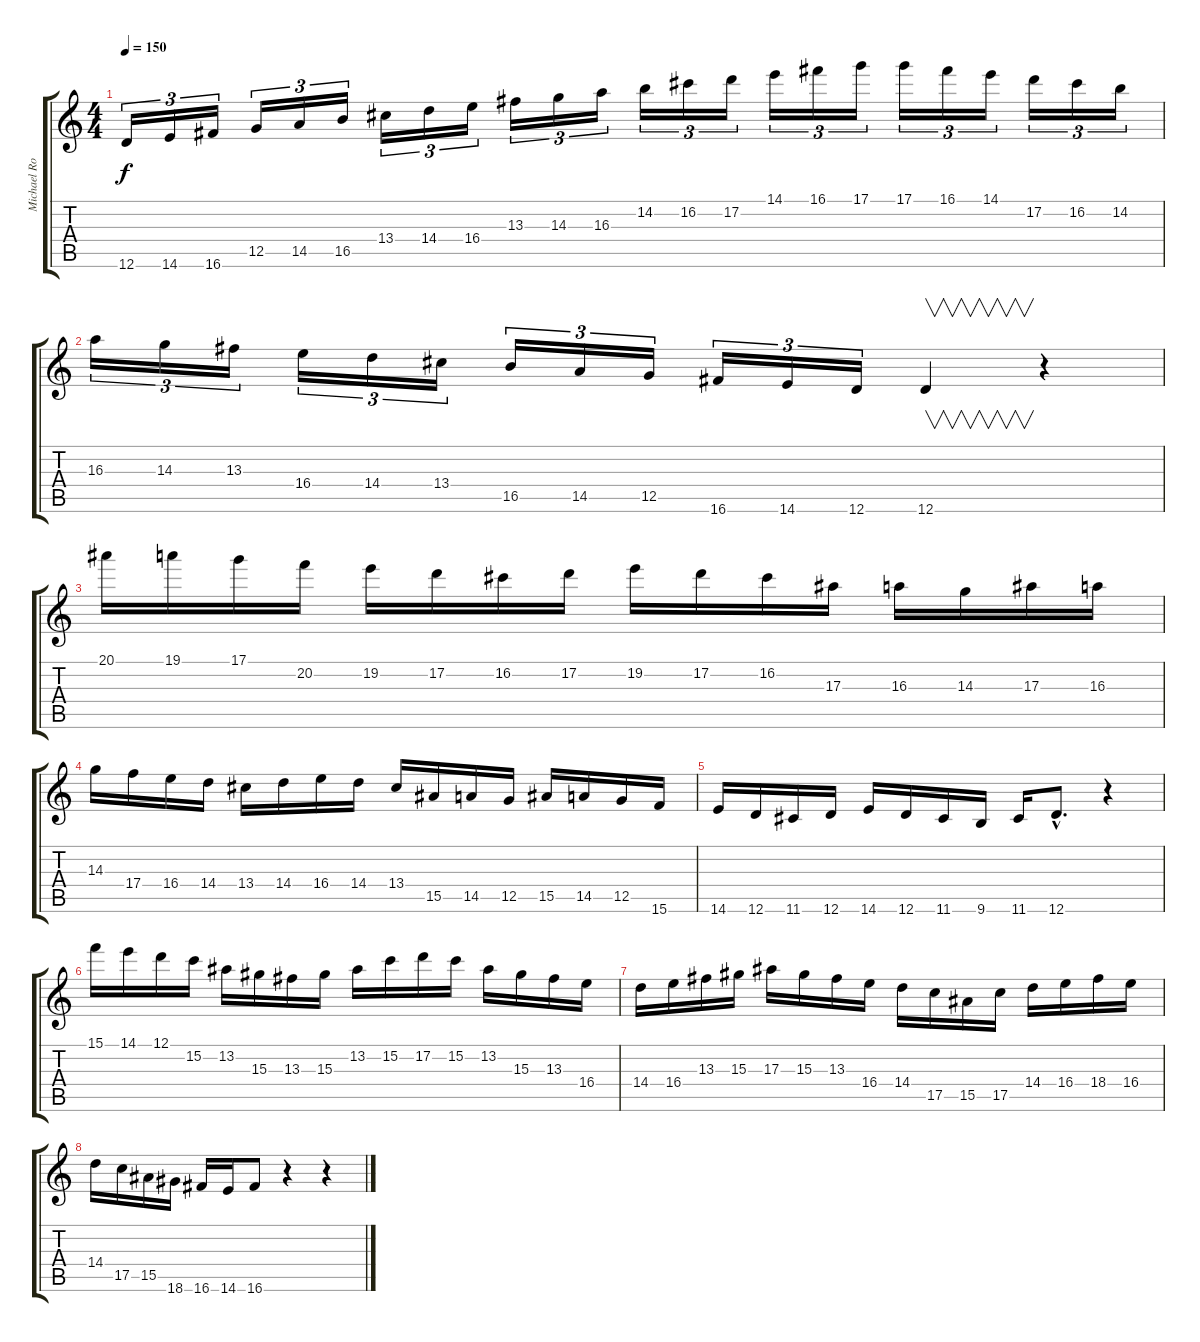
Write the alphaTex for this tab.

\track ("Michael Romeo" "Michael Ro") {instrument distortionguitar}
\staff {score tabs}
\tuning (D4 A3 F3 C3 G2 D2) {hide}
\ts (4 4)
\tempo 150
\clef g2
\ks c
12.6.16{tu (3 2) dy f instrument distortionguitar} 14.6.16{tu (3 2)} 16.6.16{tu (3 2)} 12.5.16{tu (3 2)} 14.5.16{tu (3 2)} 16.5.16{tu (3 2)} 13.4.16{tu (3 2)} 14.4.16{tu (3 2)} 16.4.16{tu (3 2)} 13.3.16{tu (3 2)} 14.3.16{tu (3 2)} 16.3.16{tu (3 2)} 14.2.16{tu (3 2)} 16.2.16{tu (3 2)} 17.2.16{tu (3 2)} 14.1.16{tu (3 2)} 16.1.16{tu (3 2)} 17.1.16{tu (3 2)} 17.1.16{tu (3 2)} 16.1.16{tu (3 2)} 14.1.16{tu (3 2)} 17.2.16{tu (3 2)} 16.2.16{tu (3 2)} 14.2.16{tu (3 2)} |
16.3.16{tu (3 2)} 14.3.16{tu (3 2)} 13.3.16{tu (3 2)} 16.4.16{tu (3 2)} 14.4.16{tu (3 2)} 13.4.16{tu (3 2)} 16.5.16{tu (3 2)} 14.5.16{tu (3 2)} 12.5.16{tu (3 2)} 16.6.16{tu (3 2)} 14.6.16{tu (3 2)} 12.6.16{tu (3 2)} 12.6.4{v} r.4 |
20.1.16 19.1.16 17.1.16 20.2.16 19.2.16 17.2.16 16.2.16 17.2.16 19.2.16 17.2.16 16.2.16 17.3.16 16.3.16 14.3.16 17.3.16 16.3.16 |
14.3.16 17.4.16 16.4.16 14.4.16 13.4.16 14.4.16 16.4.16 14.4.16 13.4.16 15.5.16 14.5.16 12.5.16 15.5.16 14.5.16 12.5.16 15.6.16 |
14.6.16 12.6.16 11.6.16 12.6.16 14.6.16 12.6.16 11.6.16 9.6.16 11.6.16 12.6{hac}.8{d} r.4 |
15.1.16 14.1.16 12.1.16 15.2.16 13.2.16 15.3.16 13.3.16 15.3.16 13.2.16 15.2.16 17.2.16 15.2.16 13.2.16 15.3.16 13.3.16 16.4.16 |
14.4.16 16.4.16 13.3.16 15.3.16 17.3.16 15.3.16 13.3.16 16.4.16 14.4.16 17.5.16 15.5.16 17.5.16 14.4.16 16.4.16 18.4.16 16.4.16 |
14.4.16 17.5.16 15.5.16 18.6.16 16.6.16 14.6.16 16.6.8 r.4 r.4
